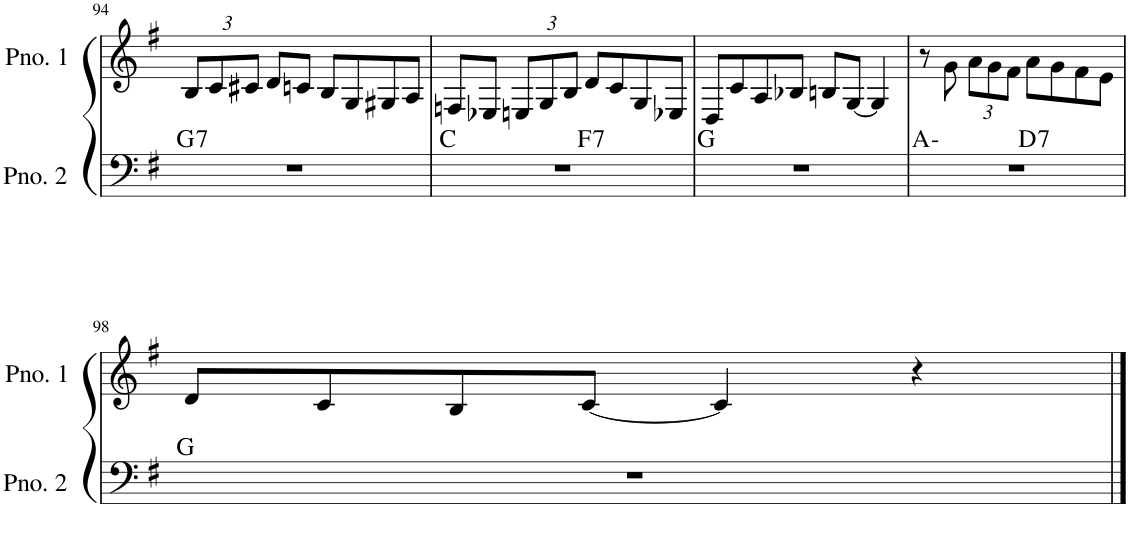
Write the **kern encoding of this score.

**kern	**harte	**kern
*part2	*part2	*part1
*staff2	*	*staff1
*I"ピアノ 2	*	*I"ピアノ 1
!!LO:PB:g=z
*clefF4	*	*clefG2
*k[f#]	*	*k[f#]
*M4/4	*	*M4/4
*	*	*Xbrackettup
=94	=94	=94
!	!LO:H:kt=7	!
1r	G:7	12B/L
.	.	12c/
.	.	12c#X/J
.	.	8d/L
.	.	8cn/J
.	.	8B/L
.	.	8G/
.	.	8G#X/
.	.	8A/J
=95	=95	=95
*^	*	*
1r	2ryy	C:maj	8Fn/L
.	.	.	8E-X/J
.	.	.	12En/L
.	.	.	12G/
.	.	.	12B/J
!	!	!LO:H:kt=7	!
.	2ryy	F:7	8d/L
.	.	.	8c/
.	.	.	8G/
.	.	.	8E-X/J
*v	*v	*	*
=96	=96	=96
1r	G:maj	8D/L
.	.	8c/
.	.	8A/
.	.	8B-X/J
.	.	8Bn/L
.	.	[8G/J
.	.	4G/]
=97	=97	=97
*^	*	*
1r	2ryy	A:min	8r
.	.	.	8g\
.	.	.	12a\L
.	.	.	12g\
.	.	.	12f#\J
!	!	!LO:H:kt=7	!
.	2ryy	D:7	8a\L
.	.	.	8g\
.	.	.	8f#\
.	.	.	8e\J
*v	*v	*	*
!!LO:LB:g=z
=98	=98	=98
1r	G:maj	8d/L
.	.	8c/
.	.	8B/
.	.	[8c/J
.	.	4c/]
.	.	4r
==	==	==
*-	*-	*-
